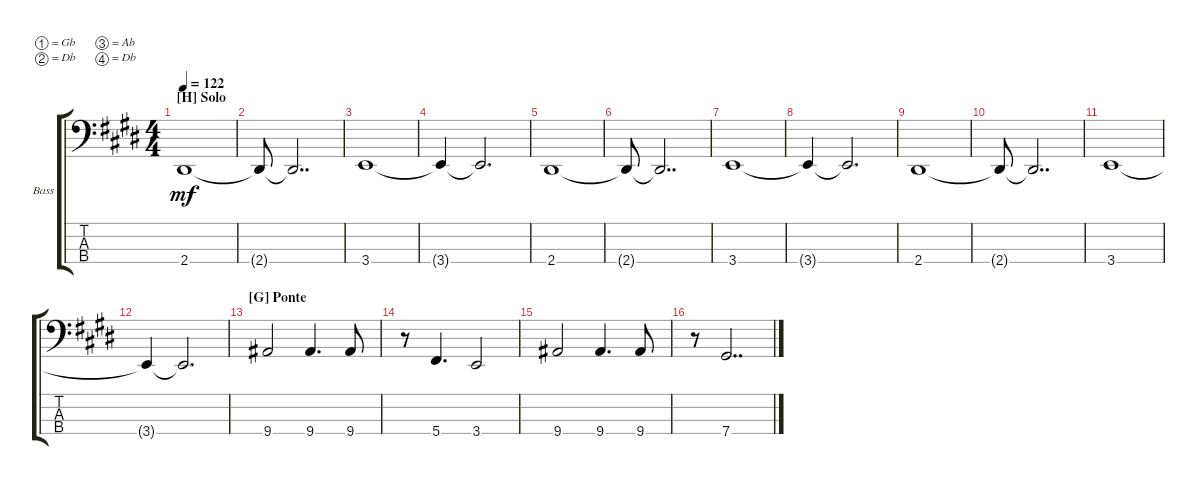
\defaultSystemsLayout 4
\bracketExtendMode groupsimilarinstruments
\firstSystemTrackNameOrientation horizontal
\otherSystemsTrackNameOrientation horizontal
\track ("Baixo" "Bass") {multiBarRest instrument electricbassfinger}
\staff {score tabs}
\tuning (Gb2 Db2 Ab1 Db1)
\ts (4 4)
\section ("H" "Solo")
\tempo 122
\clef f4
\ks e
2.4.1{dy mf} |
2.4{t}.8 2.4{t}.2{dd} |
3.4.1 |
3.4{t}.4 3.4{t}.2{d} |
2.4.1 |
2.4{t}.8 2.4{t}.2{dd} |
3.4.1 |
3.4{t}.4 3.4{t}.2{d} |
2.4.1 |
2.4{t}.8 2.4{t}.2{dd} |
3.4.1 |
3.4{t}.4 3.4{t}.2{d} |
\section ("G" "Ponte")
9.4.2 9.4.4{d} 9.4.8 |
r.8 5.4.4{d} 3.4.2 |
9.4.2 9.4.4{d} 9.4.8 |
r.8 7.4.2{dd}
